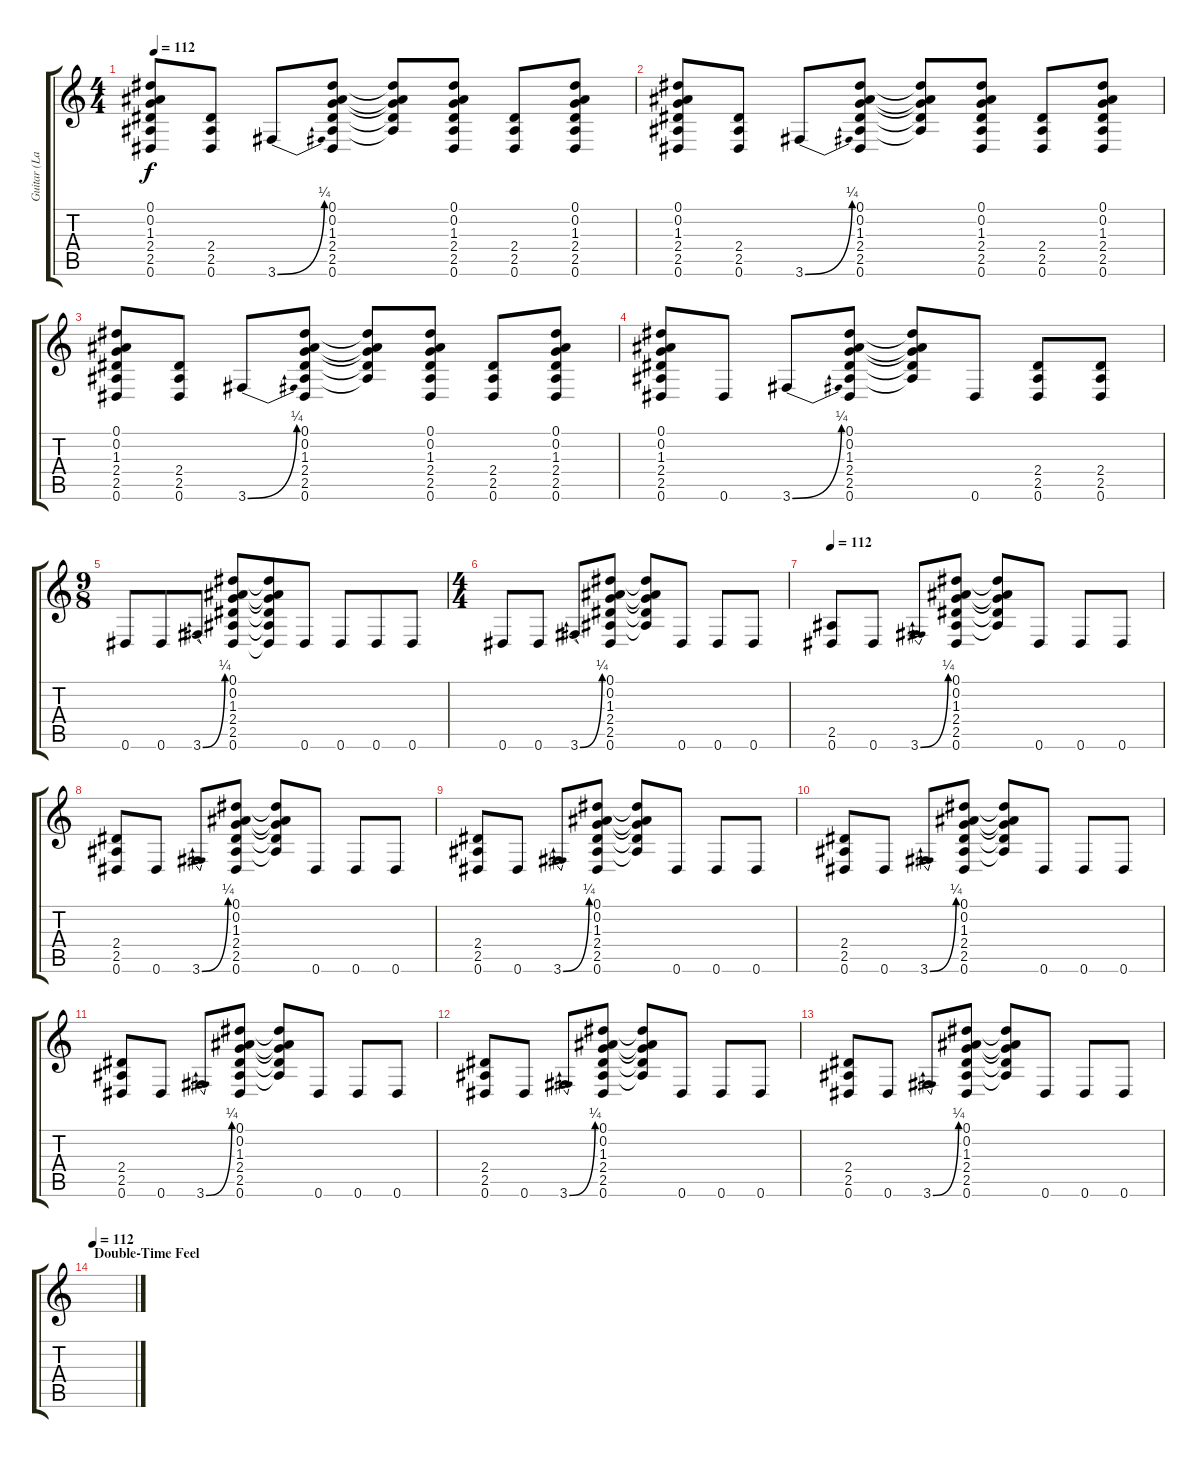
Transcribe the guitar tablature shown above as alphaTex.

\track ("Guitar (Larry Lee)" "Guitar (La") {instrument overdrivenguitar}
\staff {score tabs}
\tuning (Eb4 Bb3 Gb3 Db3 Ab2 Eb2) {hide}
\ts (4 4)
\tempo 112
\clef g2
\ks c
(0.1 0.2 1.3 2.4 2.5 0.6).8{dy f} (2.4 2.5 0.6).8 3.6{be (bend 0 0 60 1)}.8 (0.1 0.2 1.3 2.4 2.5 0.6).8 (0.1{t} 0.2{t} 1.3{t} 2.4{t} 2.5{t}).8 (0.1 0.2 1.3 2.4 2.5 0.6).8 (2.4 2.5 0.6).8 (0.1 0.2 1.3 2.4 2.5 0.6).8 |
(0.1 0.2 1.3 2.4 2.5 0.6).8 (2.4 2.5 0.6).8 3.6{be (bend 0 0 60 1)}.8 (0.1 0.2 1.3 2.4 2.5 0.6).8 (0.1{t} 0.2{t} 1.3{t} 2.4{t} 2.5{t}).8 (0.1 0.2 1.3 2.4 2.5 0.6).8 (2.4 2.5 0.6).8 (0.1 0.2 1.3 2.4 2.5 0.6).8 |
(0.1 0.2 1.3 2.4 2.5 0.6).8 (2.4 2.5 0.6).8 3.6{be (bend 0 0 60 1)}.8 (0.1 0.2 1.3 2.4 2.5 0.6).8 (0.1{t} 0.2{t} 1.3{t} 2.4{t} 2.5{t}).8 (0.1 0.2 1.3 2.4 2.5 0.6).8 (2.4 2.5 0.6).8 (0.1 0.2 1.3 2.4 2.5 0.6).8 |
(0.1 0.2 1.3 2.4 2.5 0.6).8 0.6.8 3.6{be (bend 0 0 60 1)}.8 (0.1 0.2 1.3 2.4 2.5 0.6).8 (0.1{t} 0.2{t} 1.3{t} 2.4{t} 2.5{t}).8 0.6.8 (2.4 2.5 0.6).8 (2.4 2.5 0.6).8 |
\ts (9 8)
0.6.8 0.6.8 3.6{be (bend 0 0 60 1)}.8 (0.1 0.2 1.3 2.4 2.5 0.6).8 (0.1{t} 0.2{t} 1.3{t} 2.4{t} 2.5{t} 0.6{t}).8 0.6.8 0.6.8 0.6.8 0.6.8 |
\ts (4 4)
0.6.8 0.6.8 3.6{be (bend 0 0 60 1)}.8 (0.1 0.2 1.3 2.4 2.5 0.6).8 (0.1{t} 0.2{t} 1.3{t} 2.4{t} 2.5{t}).8 0.6.8 0.6.8 0.6.8 |
\tempo 112
(2.5 0.6).8 0.6.8 3.6{be (bend 0 0 60 1)}.8 (0.1 0.2 1.3 2.4 2.5 0.6).8 (0.1{t} 0.2{t} 1.3{t} 2.4{t} 2.5{t}).8 0.6.8 0.6.8 0.6.8 |
(2.4 2.5 0.6).8 0.6.8 3.6{be (bend 0 0 60 1)}.8 (0.1 0.2 1.3 2.4 2.5 0.6).8 (0.1{t} 0.2{t} 1.3{t} 2.4{t} 2.5{t}).8 0.6.8 0.6.8 0.6.8 |
(2.4 2.5 0.6).8 0.6.8 3.6{be (bend 0 0 60 1)}.8 (0.1 0.2 1.3 2.4 2.5 0.6).8 (0.1{t} 0.2{t} 1.3{t} 2.4{t} 2.5{t}).8 0.6.8 0.6.8 0.6.8 |
(2.4 2.5 0.6).8 0.6.8 3.6{be (bend 0 0 60 1)}.8 (0.1 0.2 1.3 2.4 2.5 0.6).8 (0.1{t} 0.2{t} 1.3{t} 2.4{t} 2.5{t}).8 0.6.8 0.6.8 0.6.8 |
(2.4 2.5 0.6).8 0.6.8 3.6{be (bend 0 0 60 1)}.8 (0.1 0.2 1.3 2.4 2.5 0.6).8 (0.1{t} 0.2{t} 1.3{t} 2.4{t} 2.5{t}).8 0.6.8 0.6.8 0.6.8 |
(2.4 2.5 0.6).8 0.6.8 3.6{be (bend 0 0 60 1)}.8 (0.1 0.2 1.3 2.4 2.5 0.6).8 (0.1{t} 0.2{t} 1.3{t} 2.4{t} 2.5{t}).8 0.6.8 0.6.8 0.6.8 |
(2.4 2.5 0.6).8 0.6.8 3.6{be (bend 0 0 60 1)}.8 (0.1 0.2 1.3 2.4 2.5 0.6).8 (0.1{t} 0.2{t} 1.3{t} 2.4{t} 2.5{t}).8 0.6.8 0.6.8 0.6.8 |
\section ("" "Double-Time Feel")
\tempo 112
